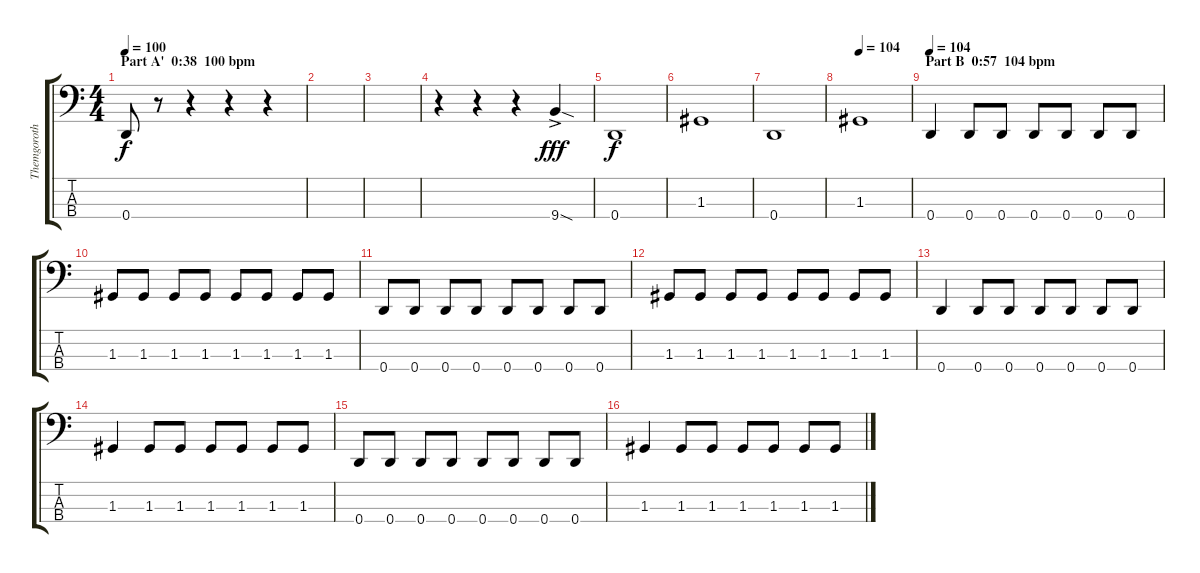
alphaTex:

\track ("Themgoroth" "Themgoroth") {instrument electricbassfinger}
\staff {score tabs}
\tuning (F2 C2 G1 D1) {hide}
\ts (4 4)
\section ("" "Part A'  0:38  100 bpm")
\tempo 100
\clef f4
\ks c
0.4.8{dy f} r.8 r.4 r.4 r.4 |
|
|
r.4 r.4 r.4 9.4{sod ac}.4{dy fff} |
0.4.1{dy f} |
1.3.1 |
0.4.1 |
\tempo 104
1.3.1 |
\section ("" "Part B  0:57  104 bpm")
\tempo 104
0.4.4 0.4.8 0.4.8 0.4.8 0.4.8 0.4.8 0.4.8 |
1.3.8 1.3.8 1.3.8 1.3.8 1.3.8 1.3.8 1.3.8 1.3.8 |
0.4.8 0.4.8 0.4.8 0.4.8 0.4.8 0.4.8 0.4.8 0.4.8 |
1.3.8 1.3.8 1.3.8 1.3.8 1.3.8 1.3.8 1.3.8 1.3.8 |
0.4.4 0.4.8 0.4.8 0.4.8 0.4.8 0.4.8 0.4.8 |
1.3.4 1.3.8 1.3.8 1.3.8 1.3.8 1.3.8 1.3.8 |
0.4.8 0.4.8 0.4.8 0.4.8 0.4.8 0.4.8 0.4.8 0.4.8 |
1.3.4 1.3.8 1.3.8 1.3.8 1.3.8 1.3.8 1.3.8
